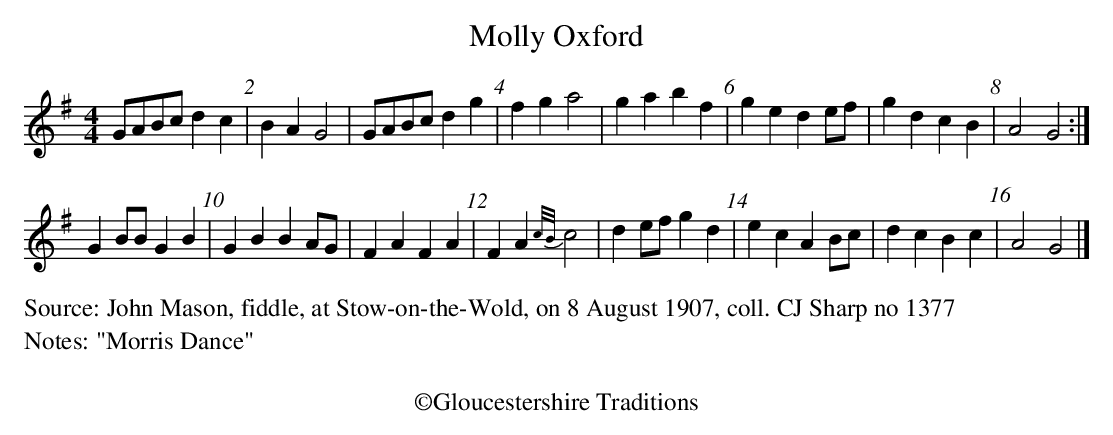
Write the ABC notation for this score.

X:1
T:Molly Oxford
M:4/4
L:1/8
K:G
GABc d2 c2 | B2 A2 G4 | GABc d2 g2 | f2 g2 a4 | g2 a2 b2 f2 |\
 g2 e2 d2 ef | g2 d2 c2 B2 | A4 G4 :|
G2 BB G2 B2 | G2 B2 B2 AG | F2 A2 F2 A2 | F2 A2 {c/B/ }c4 |\
 d2 ef g2 d2 | e2 c2 A2 Bc | d2 c2 B2 c2 | A4 G4 |]
